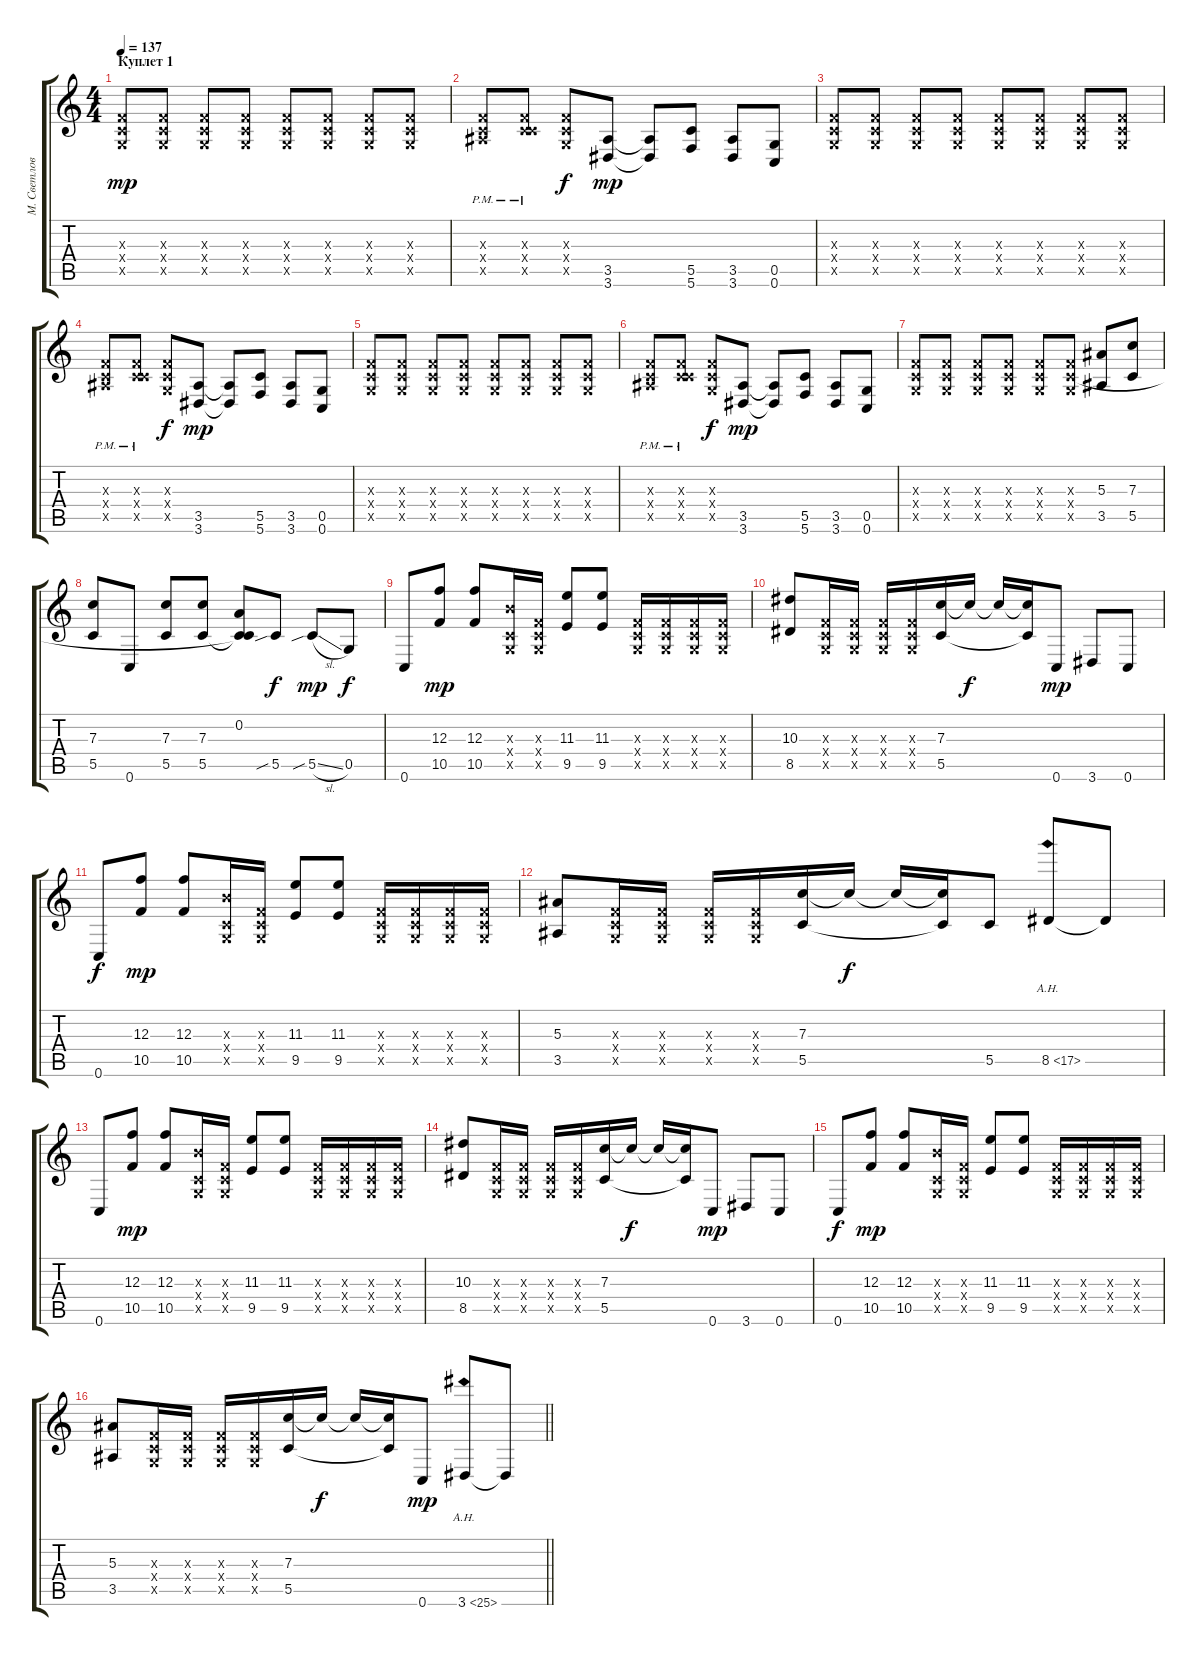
\track ("М. Светлов" "М. Светлов") {instrument distortionguitar}
\staff {score tabs}
\tuning (D4 A3 F3 C3 G2 C2) {hide}
\ts (4 4)
\section ("" "Куплет 1")
\tempo 137
\clef g2
\ks c
(0.3{x} 0.4{x} 0.5{x}).8{dy mp} (0.3{x} 0.4{x} 0.5{x}).8 (0.3{x} 0.4{x} 0.5{x}).8 (0.3{x} 0.4{x} 0.5{x}).8 (0.3{x} 0.4{x} 0.5{x}).8 (0.3{x} 0.4{x} 0.5{x}).8 (0.3{x} 0.4{x} 0.5{x}).8 (0.3{x} 0.4{x} 0.5{x}).8 |
(0.3{x} 0.4{x} 3.5{pm x}).8 (0.3{x} 0.4{x} 5.5{pm x}).8 (0.3{x} 0.4{x} 0.5{x}).8{dy f} (3.5 3.6).8{dy mp} (3.5{t} 3.6{t}).8 (5.5 5.6).8 (3.5 3.6).8 (0.5 0.6).8 |
(0.3{x} 0.4{x} 0.5{x}).8 (0.3{x} 0.4{x} 0.5{x}).8 (0.3{x} 0.4{x} 0.5{x}).8 (0.3{x} 0.4{x} 0.5{x}).8 (0.3{x} 0.4{x} 0.5{x}).8 (0.3{x} 0.4{x} 0.5{x}).8 (0.3{x} 0.4{x} 0.5{x}).8 (0.3{x} 0.4{x} 0.5{x}).8 |
(0.3{x} 0.4{x} 3.5{pm x}).8 (0.3{x} 0.4{x} 5.5{pm x}).8 (0.3{x} 0.4{x} 0.5{x}).8{dy f} (3.5 3.6).8{dy mp} (3.5{t} 3.6{t}).8 (5.5 5.6).8 (3.5 3.6).8 (0.5 0.6).8 |
(0.3{x} 0.4{x} 0.5{x}).8 (0.3{x} 0.4{x} 0.5{x}).8 (0.3{x} 0.4{x} 0.5{x}).8 (0.3{x} 0.4{x} 0.5{x}).8 (0.3{x} 0.4{x} 0.5{x}).8 (0.3{x} 0.4{x} 0.5{x}).8 (0.3{x} 0.4{x} 0.5{x}).8 (0.3{x} 0.4{x} 0.5{x}).8 |
(0.3{x} 0.4{x} 3.5{pm x}).8 (0.3{x} 0.4{x} 5.5{pm x}).8 (0.3{x} 0.4{x} 0.5{x}).8{dy f} (3.5 3.6).8{dy mp} (3.5{t} 3.6{t}).8 (5.5 5.6).8 (3.5 3.6).8 (0.5 0.6).8 |
(0.3{x} 0.4{x} 0.5{x}).8 (0.3{x} 0.4{x} 0.5{x}).8 (0.3{x} 0.4{x} 0.5{x}).8 (0.3{x} 0.4{x} 0.5{x}).8 (0.3{x} 0.4{x} 0.5{x}).8 (0.3{x} 0.4{x} 0.5{x}).8 (5.3 3.5).8 (7.3 5.5).8 |
(7.3 5.5).8 0.6.8 (7.3 5.5).8 (7.3 5.5).8 (0.2 0.4{t} 5.5{t}).8 5.5{sib}.8{dy f} 5.5{sib sl}.8{dy mp} 0.5.8{dy f} |
0.6.8 (12.3 10.5).8{dy mp} (12.3 10.5).8 (6.3{x} 0.4{x} 0.5{x}).16 (0.3{x} 0.4{x} 0.5{x}).16 (11.3 9.5).8 (11.3 9.5).8 (0.3{x} 0.4{x} 0.5{x}).16 (0.3{x} 0.4{x} 0.5{x}).16 (0.3{x} 0.4{x} 0.5{x}).16 (0.3{x} 0.4{x} 0.5{x}).16 |
(10.3 8.5).8 (0.3{x} 0.4{x} 0.5{x}).16 (0.3{x} 0.4{x} 0.5{x}).16 (0.3{x} 0.4{x} 0.5{x}).16 (0.3{x} 0.4{x} 0.5{x}).16 (7.3 5.5).16 7.3{t}.16{dy f} 7.3{t}.16 (7.3{t} 5.5{t}).16 0.6.8{dy mp} 3.6.8 0.6.8 |
0.6.8{dy f} (12.3 10.5).8{dy mp} (12.3 10.5).8 (6.3{x} 0.4{x} 0.5{x}).16 (0.3{x} 0.4{x} 0.5{x}).16 (11.3 9.5).8 (11.3 9.5).8 (0.3{x} 0.4{x} 0.5{x}).16 (0.3{x} 0.4{x} 0.5{x}).16 (0.3{x} 0.4{x} 0.5{x}).16 (0.3{x} 0.4{x} 0.5{x}).16 |
(5.3 3.5).8 (0.3{x} 0.4{x} 0.5{x}).16 (0.3{x} 0.4{x} 0.5{x}).16 (0.3{x} 0.4{x} 0.5{x}).16 (0.3{x} 0.4{x} 0.5{x}).16 (7.3 5.5).16 7.3{t}.16{dy f} 7.3{t}.16 (7.3{t} 5.5{t}).16 5.5.8 8.5{ah 9}.8 8.5{t}.8 |
0.6.8 (12.3 10.5).8{dy mp} (12.3 10.5).8 (6.3{x} 0.4{x} 0.5{x}).16 (0.3{x} 0.4{x} 0.5{x}).16 (11.3 9.5).8 (11.3 9.5).8 (0.3{x} 0.4{x} 0.5{x}).16 (0.3{x} 0.4{x} 0.5{x}).16 (0.3{x} 0.4{x} 0.5{x}).16 (0.3{x} 0.4{x} 0.5{x}).16 |
(10.3 8.5).8 (0.3{x} 0.4{x} 0.5{x}).16 (0.3{x} 0.4{x} 0.5{x}).16 (0.3{x} 0.4{x} 0.5{x}).16 (0.3{x} 0.4{x} 0.5{x}).16 (7.3 5.5).16 7.3{t}.16{dy f} 7.3{t}.16 (7.3{t} 5.5{t}).16 0.6.8{dy mp} 3.6.8 0.6.8 |
0.6.8{dy f} (12.3 10.5).8{dy mp} (12.3 10.5).8 (6.3{x} 0.4{x} 0.5{x}).16 (0.3{x} 0.4{x} 0.5{x}).16 (11.3 9.5).8 (11.3 9.5).8 (0.3{x} 0.4{x} 0.5{x}).16 (0.3{x} 0.4{x} 0.5{x}).16 (0.3{x} 0.4{x} 0.5{x}).16 (0.3{x} 0.4{x} 0.5{x}).16 |
\barLineRight lightlight
(5.3 3.5).8 (0.3{x} 0.4{x} 0.5{x}).16 (0.3{x} 0.4{x} 0.5{x}).16 (0.3{x} 0.4{x} 0.5{x}).16 (0.3{x} 0.4{x} 0.5{x}).16 (7.3 5.5).16 7.3{t}.16{dy f} 7.3{t}.16 (7.3{t} 5.5{t}).16 0.6.8{dy mp} 3.6{ah 22}.8 3.6{t}.8
